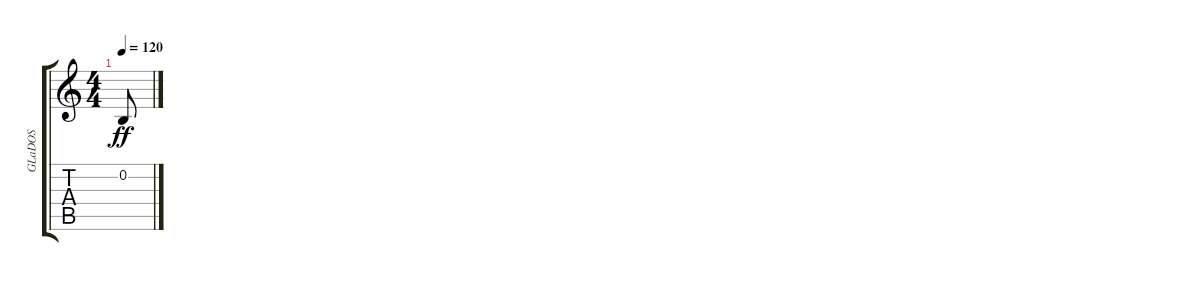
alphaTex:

\track ("GLaDOS" "GLaDOS") {instrument voiceoohs}
\staff {score tabs}
\tuning (E4 B3 G3 D3 A2 E2) {hide}
\ts (4 4)
\tempo 120
\clef g2
\ks c
0.2.8{dy ff}
